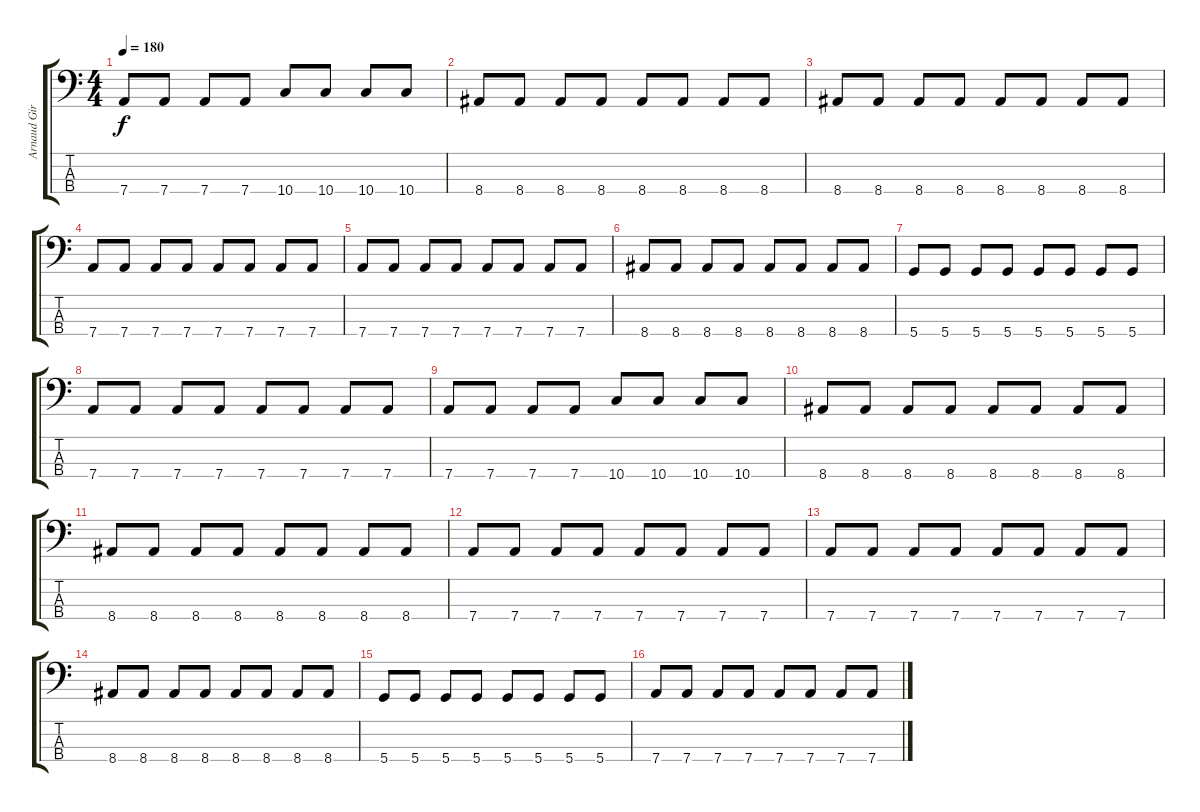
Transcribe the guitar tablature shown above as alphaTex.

\track ("Arnaud Giroux" "Arnaud Gir") {instrument electricbassfinger}
\staff {score tabs}
\tuning (G2 D2 A1 D1) {hide}
\ts (4 4)
\tempo 180
\clef f4
\ks c
7.4.8{dy f} 7.4.8 7.4.8 7.4.8 10.4.8 10.4.8 10.4.8 10.4.8 |
8.4.8 8.4.8 8.4.8 8.4.8 8.4.8 8.4.8 8.4.8 8.4.8 |
8.4.8 8.4.8 8.4.8 8.4.8 8.4.8 8.4.8 8.4.8 8.4.8 |
7.4.8 7.4.8 7.4.8 7.4.8 7.4.8 7.4.8 7.4.8 7.4.8 |
7.4.8 7.4.8 7.4.8 7.4.8 7.4.8 7.4.8 7.4.8 7.4.8 |
8.4.8 8.4.8 8.4.8 8.4.8 8.4.8 8.4.8 8.4.8 8.4.8 |
5.4.8 5.4.8 5.4.8 5.4.8 5.4.8 5.4.8 5.4.8 5.4.8 |
7.4.8 7.4.8 7.4.8 7.4.8 7.4.8 7.4.8 7.4.8 7.4.8 |
7.4.8 7.4.8 7.4.8 7.4.8 10.4.8 10.4.8 10.4.8 10.4.8 |
8.4.8 8.4.8 8.4.8 8.4.8 8.4.8 8.4.8 8.4.8 8.4.8 |
8.4.8 8.4.8 8.4.8 8.4.8 8.4.8 8.4.8 8.4.8 8.4.8 |
7.4.8 7.4.8 7.4.8 7.4.8 7.4.8 7.4.8 7.4.8 7.4.8 |
7.4.8 7.4.8 7.4.8 7.4.8 7.4.8 7.4.8 7.4.8 7.4.8 |
8.4.8 8.4.8 8.4.8 8.4.8 8.4.8 8.4.8 8.4.8 8.4.8 |
5.4.8 5.4.8 5.4.8 5.4.8 5.4.8 5.4.8 5.4.8 5.4.8 |
7.4.8 7.4.8 7.4.8 7.4.8 7.4.8 7.4.8 7.4.8 7.4.8
